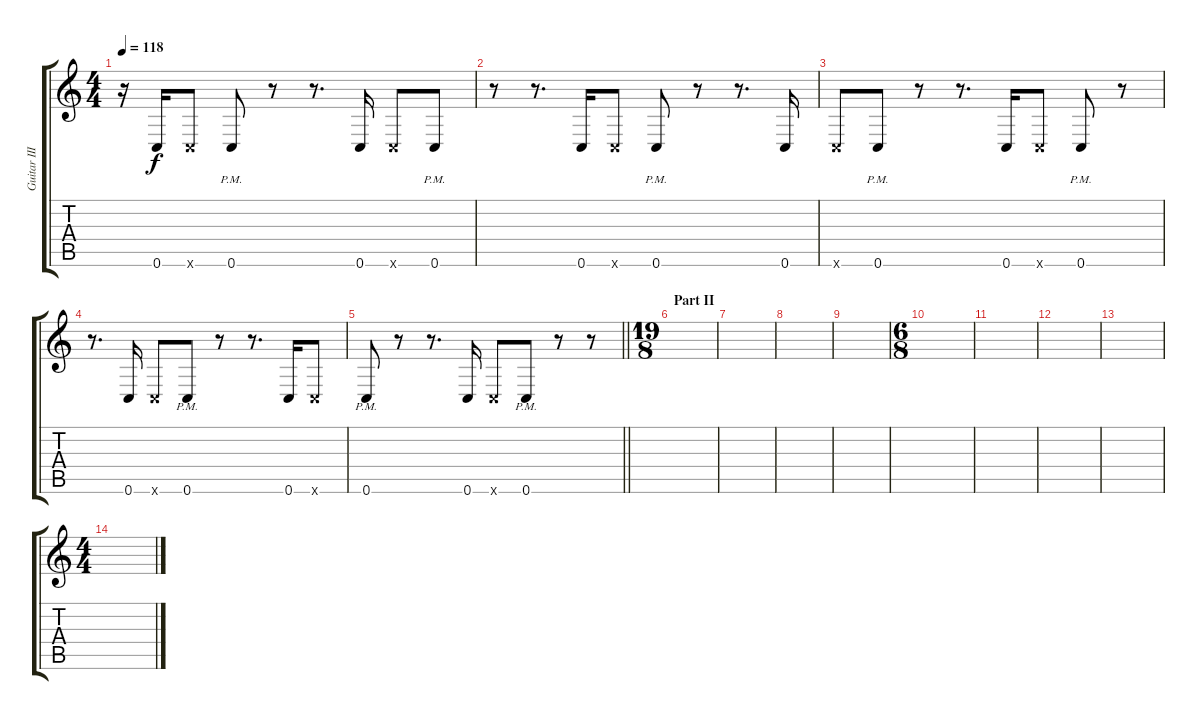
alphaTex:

\track ("Guitar III" "Guitar III") {instrument electricguitarclean}
\staff {score tabs}
\tuning (D4 A3 F3 C3 G2 C2) {hide}
\ts (4 4)
\tempo 118
\clef g2
\ks c
r.16{dy f} 0.6.16 0.6{x}.8 0.6{pm}.8 r.8 r.8{d} 0.6.16 0.6{x}.8 0.6{pm}.8 |
r.8 r.8{d} 0.6.16 0.6{x}.8 0.6{pm}.8 r.8 r.8{d} 0.6.16 |
0.6{x}.8 0.6{pm}.8 r.8 r.8{d} 0.6.16 0.6{x}.8 0.6{pm}.8 r.8 |
r.8{d volume 14 balance 16 instrument distortionguitar} 0.6.16 0.6{x}.8 0.6{pm}.8 r.8 r.8{d} 0.6.16 0.6{x}.8 |
\barLineRight lightlight
0.6{pm}.8 r.8 r.8{d} 0.6.16 0.6{x}.8 0.6{pm}.8 r.8 r.8 |
\ts (19 8)
\section ("" "Part II")
|
|
|
|
\ts (6 8)
|
|
|
|
\ts (4 4)
